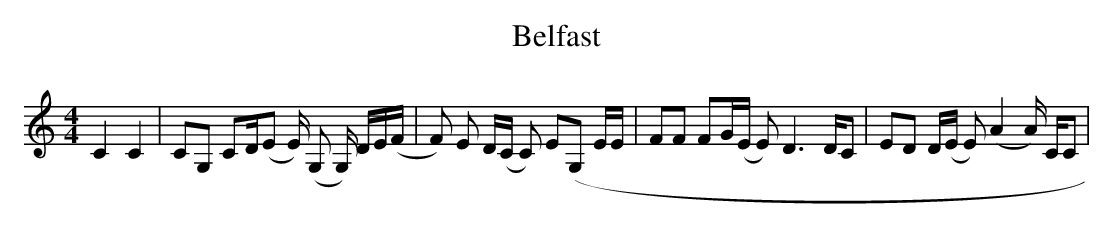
X:1
T: Belfast
M:4/4
L:1/8
K:C
 C2 C2 | CG, CD/(/E E/) (G, G,/) D/E/(F/ | F) E D/(C/ C) E(G,  E/E/ | FF FG/(E/ E) D3 D/C | ED D/(E/ E) (A2 A/) C/C |
